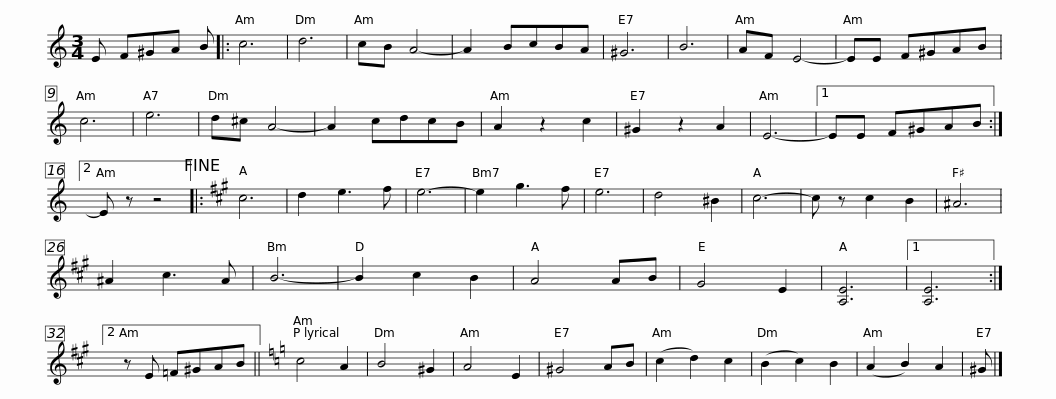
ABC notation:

X:1
L:1/8
M:3/4
I:linebreak $
K:C
V:1 treble
V:1
 E F^GA B |: c6 | d6 | cB A4- | A2 BcBA | %5
 ^G6 | B6 | AF E4- | EE F^GAB | c6 | %10
 e6 | d^c A4- |$ A2 cdcB | A2 z2 c2 | ^G2 z2 A2 | %15
 E6- |1 EE F^GAB :|2 E z z4!fine! |:[K:A] c6 | d2 e3 f | %20
 e6- | e2 g3 f | e6 |$ d4 ^B2 | c6- | %25
 c z c2 B2 | ^A6 | ^A2 c3 A | B6- | B2 c2 B2 | %30
 A4 AB | G4 E2 | [A,E]6 |1 [A,E]6 :|2 z E =F^GAB ||$ %35
[K:Amin] c4 A2 | B4 ^G2 | A4 E2 | ^G4 AB | (c2 d2) c2 | %40
 (B2 c2) B2 | (A2 B2) A2 | ^G |] %43
